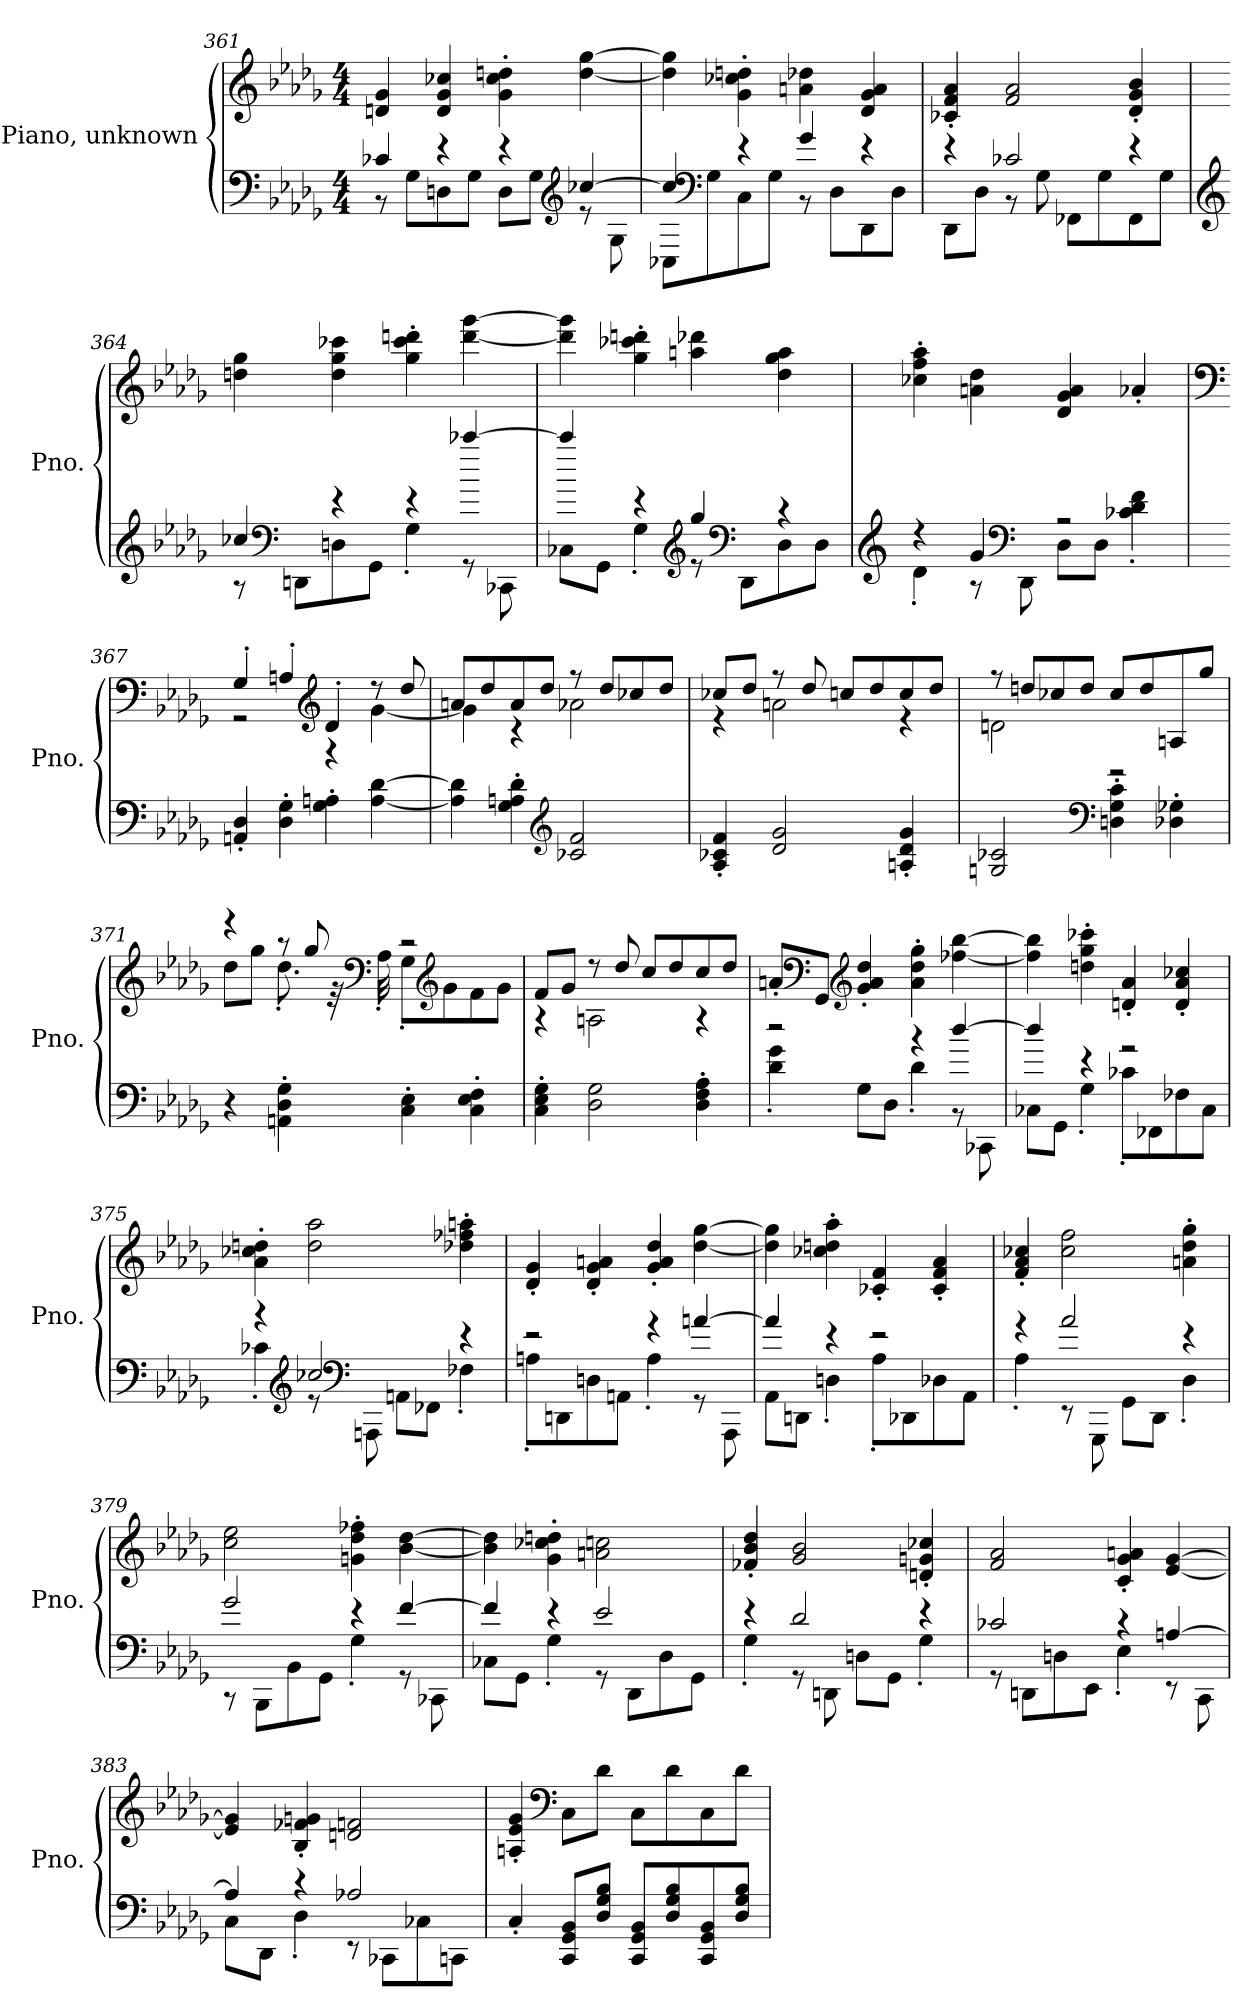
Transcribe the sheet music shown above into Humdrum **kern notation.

**kern	**kern
*part1	*part1
*staff2	*staff1
*I"Piano, unknown	*
*I'Pno.	*
*clefF4	*clefG2
*k[b-e-a-d-g-]	*k[b-e-a-d-g-]
*M4/4	*M4/4
=361	=361
*^	*
4c-X/	8r	4dn/ 4g-/
.	8G-\L	.
4r	8Dn\	4d/ 4g-/ 4cc-X/
.	8G-\J	.
4r	8D\L	4g-\' 4cc-\' 4ddn\'
.	8G-\J	.
*clefG2	*	*
[4cc-X/	8r	[4dd\ [4gg-\
.	8G-\	.
!!LO:LB:g=z
=362	=362	=362
4cc-/]	8C-X\L	4dd\] 4gg-\]
*clefF4	*	*
.	8G-\	.
4r	8C-\	4g-\' 4cc-X\' 4ddn\'
.	8G-\J	.
4g-/	8r	4an\ 4dd-X\
.	8D-\L	.
4r	8DD-\	4d-/ 4g-/ 4a/
.	8D-\J	.
=363	=363	=363
4r	8DD-\L	4c-X/' 4f/' 4a-/'
.	8D-\J	.
2c-X/	8r	2f/ 2a-/
.	8G-\	.
.	8FF-X\L	.
.	8G-\	.
4r	8FF-\	4d-/' 4g-/' 4b-/'
.	8G-\J	.
=364	=364	=364
*clefG2	*	*
4cc-X/	8r	4ddn\ 4gg-\
*clefF4	*	*
.	8DDn\L	.
4r	8Dn\	4dd\ 4gg-\ 4ccc-X\
.	8GG-\J	.
4r	4G-'\	4gg-\' 4ccc-\' 4dddn\'
[4ccc-X/	8r	[4ddd\ [4ggg-\
.	8CC-X\	.
!!LO:LB:g=z
=365	=365	=365
4ccc-/]	8C-X\L	4ddd\] 4ggg-\]
.	8GG-\J	.
4r	4G-'\	4gg-\' 4ccc-X\' 4dddn\'
*clefG2	*	*
4gg-/	8r	4aan\ 4ddd-X\
*clefF4	*	*
.	8DD-\L	.
4r	8D-\	4dd-\ 4gg-\ 4aa\
.	8D-\J	.
=366	=366	=366
*clefG2	*	*
4r	4d-'\	4cc-X\' 4ff\' 4aa-\'
4g-/	8r	4an\ 4dd-\
*clefF4	*	*
.	8DD-\	.
2r	8D-\L	4d-/ 4g-/ 4a/
.	8D-\J	.
.	4c-X\' 4d-\' 4f\'	4a-X'/
*v	*v	*
=367	=367
*	*clefF4
*	*^
4AAn/' 4D-/'	4G-'/	2r
4D-\' 4G-\'	4An'/	.
*	*clefG2	*
4G-\' 4An\'	4d-'/	4r
[4A\ [4d-\	8r	[4g-\
.	8dd-/	.
!!LO:LB:g=z	!!
=368	=368	=368
4A\] 4d-\]	8an/L	4g-\]
.	8dd-/	.
4G-\' 4An\' 4d-\'	8a/	4r
.	8dd-/J	.
*clefG2	*	*
2c-X/ 2f/	8r	2a-X\
.	8dd-/L	.
.	8cc-X/	.
.	8dd-/J	.
=369	=369	=369
4A-/' 4c-X/' 4f/'	8cc-X/L	4r
.	8dd-/J	.
2d-/ 2g-/	8r	2an\
.	8dd-/	.
.	8ccn/L	.
.	8dd-/	.
4An/' 4d-/' 4g-/'	8cc/	4r
.	8dd-/J	.
=370	=370	=370
2Gn/ 2c-X/	8r	2dn\
.	8ddn/L	.
.	8cc-X/	.
.	8dd/J	.
*clefF4	*	*
4Dn\' 4G\' 4c-\'	8cc-/L	2r
.	8dd/	.
4D-X\' 4G-X\'	8An/	.
.	8gg-/J	.
!!LO:PB:g=z	!!
=371	=371	=371
4r	4r	8dd-\L
.	.	8gg-\J
4AAn\' 4D-\' 4G-\'	8r	8.dd-'\
.	8gg-/	.
.	.	32r
*	*clefF4	*
.	.	32A-'\
4C\' 4E-\'	2r	8G-'\L
*	*clefG2	*
.	.	8g-\
4C\' 4E-\' 4F\'	.	8f\
.	.	8g-\J
=372	=372	=372
4C\' 4E-\' 4G-\'	8f/L	4r
.	8g-/J	.
2D-\ 2G-\	8r	2An\
.	8dd-/	.
.	8cc/L	.
.	8dd-/	.
4D-\' 4F\' 4A-\'	8cc/	4r
.	8dd-/J	.
*	*v	*v
=373	=373
*^	*
2r	4d-\' 4g-\'	8an'/L
*	*	*clefF4
.	.	8GG-/J
*	*	*clefG2
.	8G-\L	4g-/' 4a/' 4dd-/'
.	8D-\J	.
4r	4d-'\	4a\' 4dd-\' 4gg-\'
[4dd-/	8r	[4ff-X\ [4bb-\
.	8CC-X\	.
!!LO:LB:g=z
=374	=374	=374
4dd-/]	8C-X\L	4ff-\] 4bb-\]
.	8GG-\J	.
4r	4G-'\	4ddn\' 4gg-\' 4ccc-X\'
2r	8c-X'\L	4dn/' 4a-/'
.	8FF-X\	.
.	8F-X\	4d/' 4a-/' 4cc-X/'
.	8C-\J	.
=375	=375	=375
4r	4c-X'\	4a-\' 4cc-X\' 4ddn\'
*clefG2	*	*
2cc-X/	8r	2dd\ 2aa-\
*clefF4	*	*
.	8AAAn\	.
.	8AAn\L	.
.	8FF-X\J	.
4r	4F-X'\	4dd-X\' 4ff-X\' 4aan\'
=376	=376	=376
2r	8An'\L	4d-/' 4g-/'
.	8DDn\	.
.	8Dn\	4d-/' 4g-/' 4an/'
.	8AAn\J	.
4r	4A'\	4g-/' 4a/' 4dd-/'
[4an/	8r	[4dd-\ [4gg-\
.	8AAA-\	.
!!LO:LB:g=z
=377	=377	=377
4a/]	8AA-\L	4dd-\] 4gg-\]
.	8DDn\J	.
4r	4Dn'\	4cc-X\' 4ddn\' 4aa-\'
2r	8A-'\L	4c-X/' 4f/'
.	8DD-X\	.
.	8D-X\	4c-/' 4f/' 4a-/'
.	8AA-\J	.
=378	=378	=378
4r	4A-'\	4f/' 4a-/' 4cc-X/'
2a-/	8r	2cc-\ 2ff\
.	8GGG-\	.
.	8GG-\L	.
.	8DD-\J	.
4r	4D-'\	4an\' 4dd-\' 4gg-\'
=379	=379	=379
2g-/	8r	2cc\ 2ee-\
.	8BBB-\L	.
.	8BB-\	.
.	8GG-\J	.
4r	4G-'\	4gn\' 4dd-\' 4ff-X\'
[4f/	8r	[4b-\ [4dd-\
.	8CC-X\	.
=380	=380	=380
4f/]	8C-X\L	4b-\] 4dd-\]
.	8GG-\J	.
4r	4G-'\	4g-\' 4cc-X\' 4ddn\'
2e-/	8r	2an\ 2ccn\
.	8DD-\L	.
.	8D-\	.
.	8GG-\J	.
!!LO:LB:g=z
=381	=381	=381
4r	4G-'\	4f-X/' 4b-/' 4dd-/'
2d-/	8r	2g-/ 2b-/
.	8DDn\	.
.	8Dn\L	.
.	8GG-\J	.
4r	4G-'\	4dn/' 4gn/' 4cc-X/'
=382	=382	=382
2c-X/	8r	2f/ 2a-/
.	8DDn\L	.
.	8Dn\	.
.	8EE-\J	.
4r	4E-'\	4c/' 4g-/' 4an/'
[4An/	8r	[4e-/ [4g-/
.	8CC\	.
=383	=383	=383
4A/]	8C\L	4e-/] 4g-/]
.	8DD-\J	.
4r	4D-'\	4B-/' 4f-X/' 4gn/'
2A-X/	8r	2dn/ 2fn/
.	8CC-X\L	.
.	8C-X\	.
.	8CCn\J	.
*v	*v	*
=384	=384
4C'/	4An/' 4e-/' 4g-/'
*	*clefF4
8CC/ 8GG-/ 8BB-/L	8C\L
8D-/ 8G-/ 8B-/J	8d-\J
8CC/ 8GG-/ 8BB-/L	8C\L
8D-/ 8G-/ 8B-/	8d-\
8CC/ 8GG-/ 8BB-/	8C\
8D-/ 8G-/ 8B-/J	8d-\J
=	=
*-	*-
